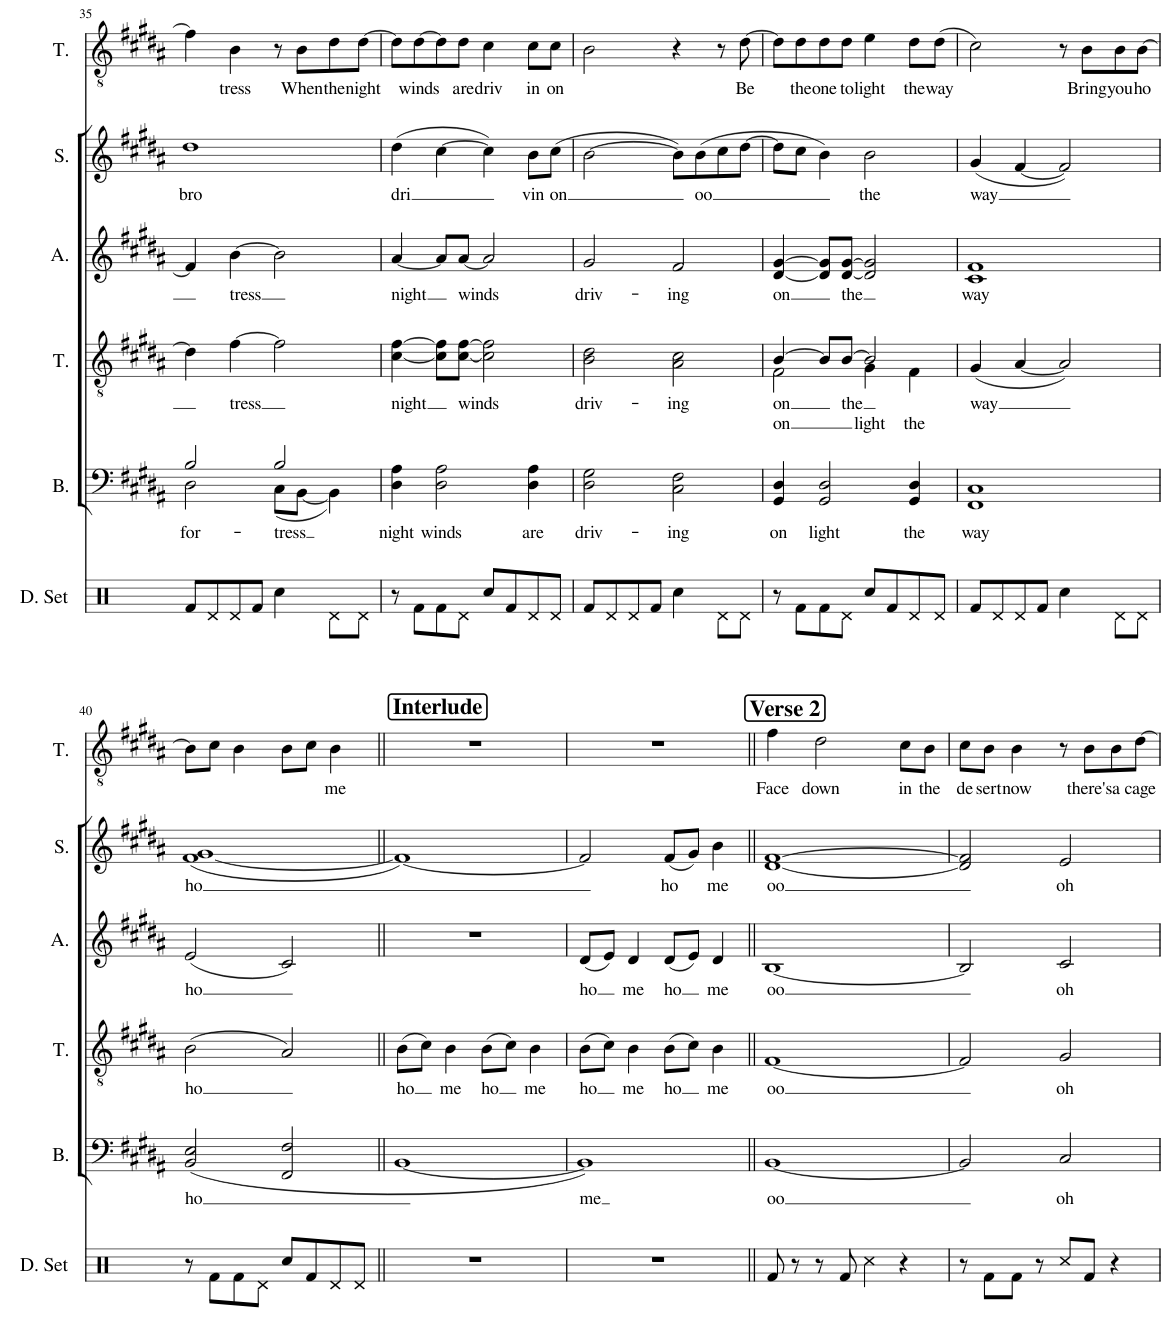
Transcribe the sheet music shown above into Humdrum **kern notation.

**kern	**text	**kern	**text	**text	**kern	**text	**kern	**text	**kern	**text
*part5	*part5	*part4	*part4	*part4	*part3	*part3	*part2	*part2	*part1	*part1
*staff5	*staff5	*staff4	*staff4	*staff4	*staff3	*staff3	*staff2	*staff2	*staff1	*staff1
*I"Bass	*	*I"Tenor	*	*	*I"Alto	*	*I"Soprano	*	*I"Solo	*
*I'B.	*	*I'T.	*	*	*I'A.	*	*I'S.	*	*	*
!!LO:PB:g=z
*clefF4	*	*clefGv2	*	*	*clefG2	*	*clefG2	*	*clefGv2	*
*k[f#c#g#d#a#]	*	*k[f#c#g#d#a#]	*	*	*k[f#c#g#d#a#]	*	*k[f#c#g#d#a#]	*	*k[f#c#g#d#a#]	*
*M2/2	*	*M2/2	*	*	*M2/2	*	*M2/2	*	*M2/2	*
=35	=35	=35	=35	=35	=35	=35	=35	=35	=35	=35
!	!LO:LY:b	!	!	!	!	!	!	!LO:LY:b	!	!
*^	*	*	*	*	*	*	*	*	*	*
2B/	2D#\	for-	4d#\]	.	.	4f#/]	.	1dd#	bro	4f#\]	.
!	!	!	!	!LO:LY:b	!	!	!LO:LY:b	!	!	!	!LO:LY:b
.	.	.	[4f#\	tress	.	[4b\	tress	.	.	4B\	tress
!	!	!LO:LY:b	!	!	!	!	!	!	!	!	!
2B/	(8C#\L	-tress	2f#\]	.	.	2b\]	.	.	.	8r	.
!	!	!	!	!	!	!	!	!	!	!	!LO:LY:b
.	[8BB\J	.	.	.	.	.	.	.	.	8B\L	When
!	!	!	!	!	!	!	!	!	!	!	!LO:LY:b
.	4BB\])	.	.	.	.	.	.	.	.	8d#\	the
!	!	!	!	!	!	!	!	!	!	!	!LO:LY:b
.	.	.	.	.	.	.	.	.	.	[8d#\J	night
*v	*v	*	*	*	*	*	*	*	*	*	*
=36	=36	=36	=36	=36	=36	=36	=36	=36	=36	=36
!	!LO:LY:b	!	!LO:LY:b	!	!	!LO:LY:b	!	!LO:LY:b	!	!
4D#\ 4A#\	night	[4c#\ [4f#\	night	.	[4a#/	night	(4dd#\	dri	8d#\L]	.
!	!	!	!	!	!	!	!	!	!	!LO:LY:b
.	.	.	.	.	.	.	.	.	[8d#\	winds
!	!LO:LY:b	!	!	!	!	!	!	!	!	!
2D#\ 2A#\	winds	8c#\] 8f#\]L	.	.	8a#/L]	.	[4cc#\	.	8d#\]	.
!	!	!	!LO:LY:b	!	!	!LO:LY:b	!	!	!	!LO:LY:b
.	.	[8c#\ [8f#\J	winds	.	[8a#/J	winds	.	.	8d#\J	are
!	!	!	!	!	!	!	!	!	!	!LO:LY:b
.	.	2c#\] 2f#\]	.	.	2a#/]	.	4cc#\])	.	4c#\	driv
!	!LO:LY:b	!	!	!	!	!	!	!LO:LY:b	!	!LO:LY:b
4D#\ 4A#\	are	.	.	.	.	.	8b\L	vin	8c#\L	in
!	!	!	!	!	!	!	!	!LO:LY:b	!	!LO:LY:b
.	.	.	.	.	.	.	(8cc#\J	on	8c#\J	on
=37	=37	=37	=37	=37	=37	=37	=37	=37	=37	=37
!	!LO:LY:b	!	!LO:LY:b	!	!	!LO:LY:b	!	!	!	!
2D#\ 2G#\	driv-	2B\ 2d#\	driv-	.	2g#/	driv-	[2b\	.	2B\	.
!	!LO:LY:b	!	!LO:LY:b	!	!	!LO:LY:b	!	!	!	!
2C#\ 2F#\	-ing	2A#\ 2c#\	-ing	.	2f#/	-ing	8b\L])	.	4r	.
!	!	!	!	!	!	!	!	!LO:LY:b	!	!
.	.	.	.	.	.	.	(8b\	oo	.	.
.	.	.	.	.	.	.	8cc#\	.	8r	.
!	!	!	!	!	!	!	!	!	!	!LO:LY:b
.	.	.	.	.	.	.	[8dd#\J	.	[8d#\	Be
=38	=38	=38	=38	=38	=38	=38	=38	=38	=38	=38
!	!LO:LY:b	!	!LO:LY:b	!LO:LY:b	!	!LO:LY:b	!	!	!	!
*	*	*^	*	*	*	*	*	*	*	*
4GG#/ 4D#/	on	[4B/	2F#\	on	on	[4d#/ [4g#/	on	8dd#\L]	.	8d#\L]	.
!	!	!	!	!	!	!	!	!	!	!	!LO:LY:b
.	.	.	.	.	.	.	.	8cc#\J	.	8d#\	the
!	!LO:LY:b	!	!	!	!	!	!	!	!	!	!LO:LY:b
2GG#/ 2D#/	light	8B/L]	.	.	.	8d#/] 8g#/]L	.	4b\)	.	8d#\	one
!	!	!	!	!LO:LY:b	!	!	!LO:LY:b	!	!	!	!LO:LY:b
.	.	[8B/J	.	the	.	[8d#/ [8g#/J	the	.	.	8d#\J	to
!	!	!	!	!	!LO:LY:b	!	!	!	!LO:LY:b	!	!LO:LY:b
.	.	2B/]	4G#\	.	light	2d#/] 2g#/]	.	2b\	the	4e\	light
!	!LO:LY:b	!	!	!	!LO:LY:b	!	!	!	!	!	!LO:LY:b
4GG#/ 4D#/	the	.	4F#\	.	the	.	.	.	.	8d#\L	the
!	!	!	!	!	!	!	!	!	!	!	!LO:LY:b
.	.	.	.	.	.	.	.	.	.	(8d#\J	way
*	*	*v	*v	*	*	*	*	*	*	*	*
=39	=39	=39	=39	=39	=39	=39	=39	=39	=39	=39
!	!LO:LY:b	!	!LO:LY:b	!	!	!LO:LY:b	!	!LO:LY:b	!	!
1FF# 1C#	way	(4G#/	way	.	1c# 1f#	way	(4g#/	way	2c#\)	.
.	.	[4A#/	.	.	.	.	[4f#/	.	.	.
.	.	2A#/])	.	.	.	.	2f#/])	.	8r	.
!	!	!	!	!	!	!	!	!	!	!LO:LY:b
.	.	.	.	.	.	.	.	.	8B\L	Bring
!	!	!	!	!	!	!	!	!	!	!LO:LY:b
.	.	.	.	.	.	.	.	.	8B\	you
!	!	!	!	!	!	!	!	!	!	!LO:LY:b
.	.	.	.	.	.	.	.	.	[8B\J	ho
!!LO:LB:g=z
=40	=40	=40	=40	=40	=40	=40	=40	=40	=40	=40
!	!LO:LY:b	!	!LO:LY:b	!	!	!LO:LY:b	!	!LO:LY:b	!	!
(2BB/ 2E/	ho	(2B\	ho	.	(2e/	ho	([1f# 1g#	ho	8B\L]	.
.	.	.	.	.	.	.	.	.	8c#\J	.
.	.	.	.	.	.	.	.	.	4B\	.
2FF#/ 2F#/	.	2A#/)	.	.	2c#/)	.	.	.	8B\L	.
.	.	.	.	.	.	.	.	.	8c#\J	.
!	!	!	!	!	!	!	!	!	!	!LO:LY:b
.	.	.	.	.	.	.	.	.	4B\	me
!!LO:REH:place=s1:a:B:cj:fs=14:t=Interlude
=41||	=41||	=41||	=41||	=41||	=41||	=41||	=41||	=41||	=41||	=41||
!	!	!	!LO:LY:b	!	!	!	!	!	!	!
[1BB	.	(8B\L	ho	.	1r	.	1f#_)	.	1r	.
.	.	8c#\J)	.	.	.	.	.	.	.	.
!	!	!	!LO:LY:b	!	!	!	!	!	!	!
.	.	4B\	me	.	.	.	.	.	.	.
!	!	!	!LO:LY:b	!	!	!	!	!	!	!
.	.	(8B\L	ho	.	.	.	.	.	.	.
.	.	8c#\J)	.	.	.	.	.	.	.	.
!	!	!	!LO:LY:b	!	!	!	!	!	!	!
.	.	4B\	me	.	.	.	.	.	.	.
=42	=42	=42	=42	=42	=42	=42	=42	=42	=42	=42
!	!LO:LY:b	!	!LO:LY:b	!	!	!LO:LY:b	!	!	!	!
1BB])	me	(8B\L	ho	.	(8d#/L	ho	2f#/]	.	1r	.
.	.	8c#\J)	.	.	8e/J)	.	.	.	.	.
!	!	!	!LO:LY:b	!	!	!LO:LY:b	!	!	!	!
.	.	4B\	me	.	4d#/	me	.	.	.	.
!	!	!	!LO:LY:b	!	!	!LO:LY:b	!	!LO:LY:b	!	!
.	.	(8B\L	ho	.	(8d#/L	ho	(8f#/L	ho	.	.
.	.	8c#\J)	.	.	8e/J)	.	8g#/J)	.	.	.
!	!	!	!LO:LY:b	!	!	!LO:LY:b	!	!LO:LY:b	!	!
.	.	4B\	me	.	4d#/	me	4b\	me	.	.
!!LO:REH:place=s1:a:B:cj:fs=14:t=Verse 2
=43||	=43||	=43||	=43||	=43||	=43||	=43||	=43||	=43||	=43||	=43||
!	!LO:LY:b	!	!LO:LY:b	!	!	!LO:LY:b	!	!LO:LY:b	!	!LO:LY:b
[1BB	oo	[1F#	oo	.	[1B	oo	[1d# [1f#	oo	4f#\	Face
!	!	!	!	!	!	!	!	!	!	!LO:LY:b
.	.	.	.	.	.	.	.	.	2d#\	down
!	!	!	!	!	!	!	!	!	!	!LO:LY:b
.	.	.	.	.	.	.	.	.	8c#\L	in
!	!	!	!	!	!	!	!	!	!	!LO:LY:b
.	.	.	.	.	.	.	.	.	8B\J	the
=44	=44	=44	=44	=44	=44	=44	=44	=44	=44	=44
!	!	!	!	!	!	!	!	!	!	!LO:LY:b
2BB/]	.	2F#/]	.	.	2B/]	.	2d#/] 2f#/]	.	8c#\L	de
!	!	!	!	!	!	!	!	!	!	!LO:LY:b
.	.	.	.	.	.	.	.	.	8B\J	sert
!	!	!	!	!	!	!	!	!	!	!LO:LY:b
.	.	.	.	.	.	.	.	.	4B\	now
!	!LO:LY:b	!	!LO:LY:b	!	!	!LO:LY:b	!	!LO:LY:b	!	!
2C#/	oh	2G#/	oh	.	2c#/	oh	2e/	oh	8r	.
!	!	!	!	!	!	!	!	!	!	!LO:LY:b
.	.	.	.	.	.	.	.	.	8B\L	there's
!	!	!	!	!	!	!	!	!	!	!LO:LY:b
.	.	.	.	.	.	.	.	.	8B\	a
!	!	!	!	!	!	!	!	!	!	!LO:LY:b
.	.	.	.	.	.	.	.	.	[8d#\J	cage
=	=	=	=	=	=	=	=	=	=	=
*-	*-	*-	*-	*-	*-	*-	*-	*-	*-	*-
